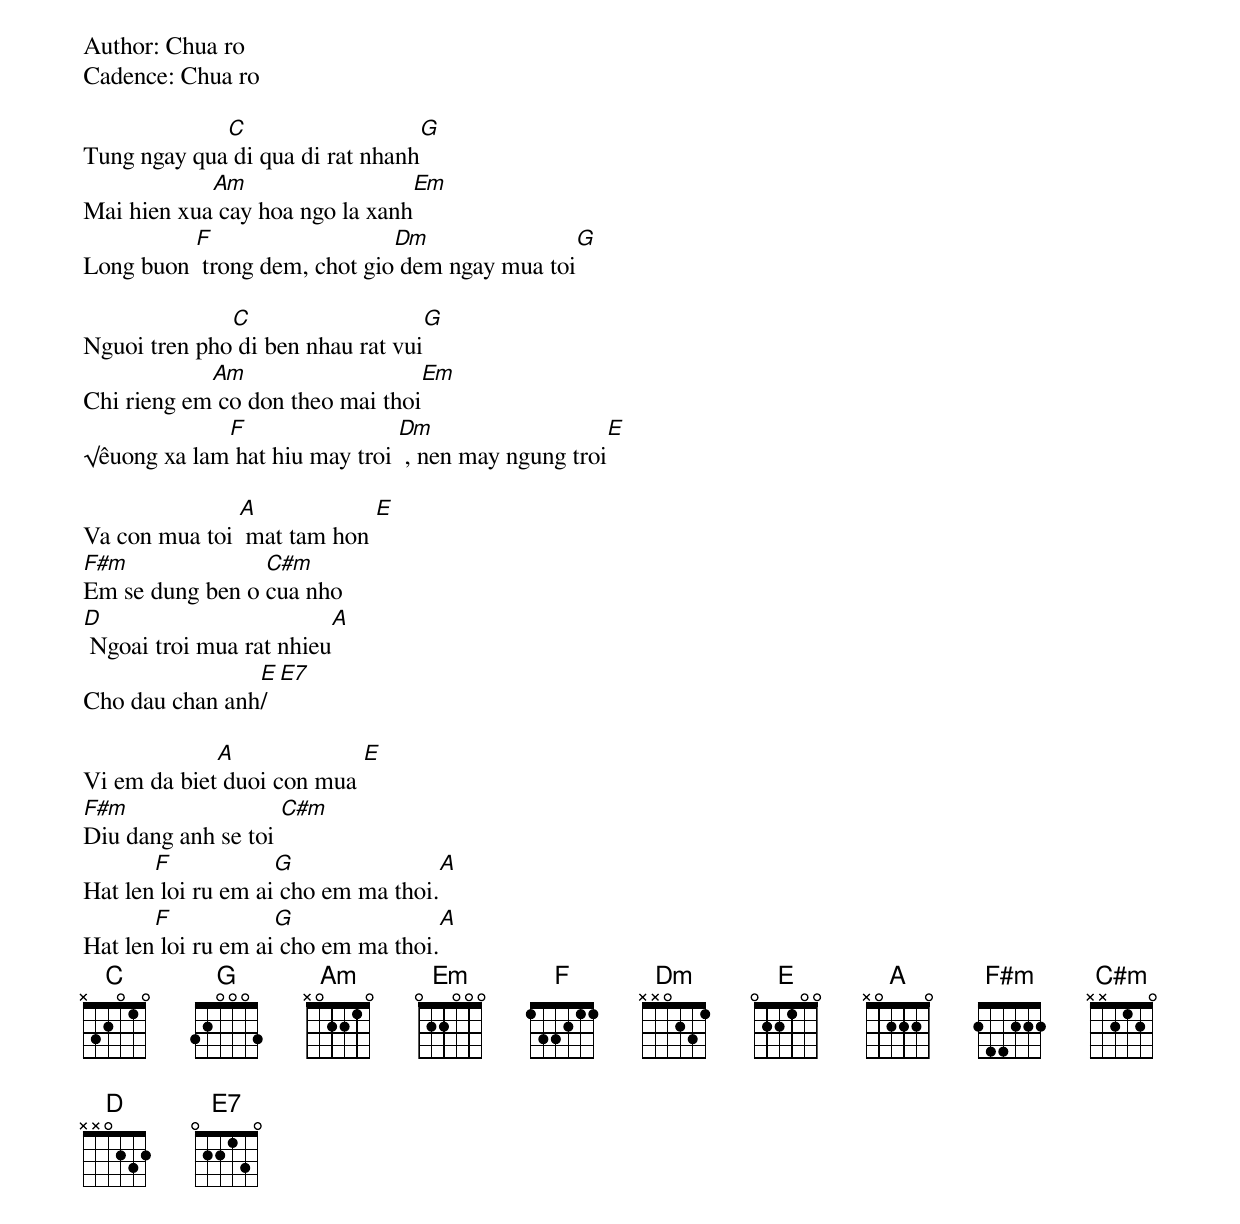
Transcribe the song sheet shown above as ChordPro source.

Author: Chua ro
Cadence: Chua ro

Tung ngay qua[C] di qua di rat nhanh[G]
Mai hien xua[Am] cay hoa ngo la xanh[Em]
Long buon [F] trong dem, chot gio[Dm] dem ngay mua toi[G]

Nguoi tren pho[C] di ben nhau rat vui[G]
Chi rieng em[Am] co don theo mai thoi[Em]
√êuong xa lam[F] hat hiu may troi [Dm] , nen may ngung troi[E]

Va con mua toi [A] mat tam hon [E]
[F#m]Em se dung ben o [C#m]cua nho
[D] Ngoai troi mua rat nhieu[A]
Cho dau chan anh[E]/[E7]

Vi em da biet[A] duoi con mua [E]
[F#m]Diu dang anh se toi [C#m]
Hat len[F] loi ru em ai[G] cho em ma thoi.[A]
Hat len[F] loi ru em ai[G] cho em ma thoi.[A]
